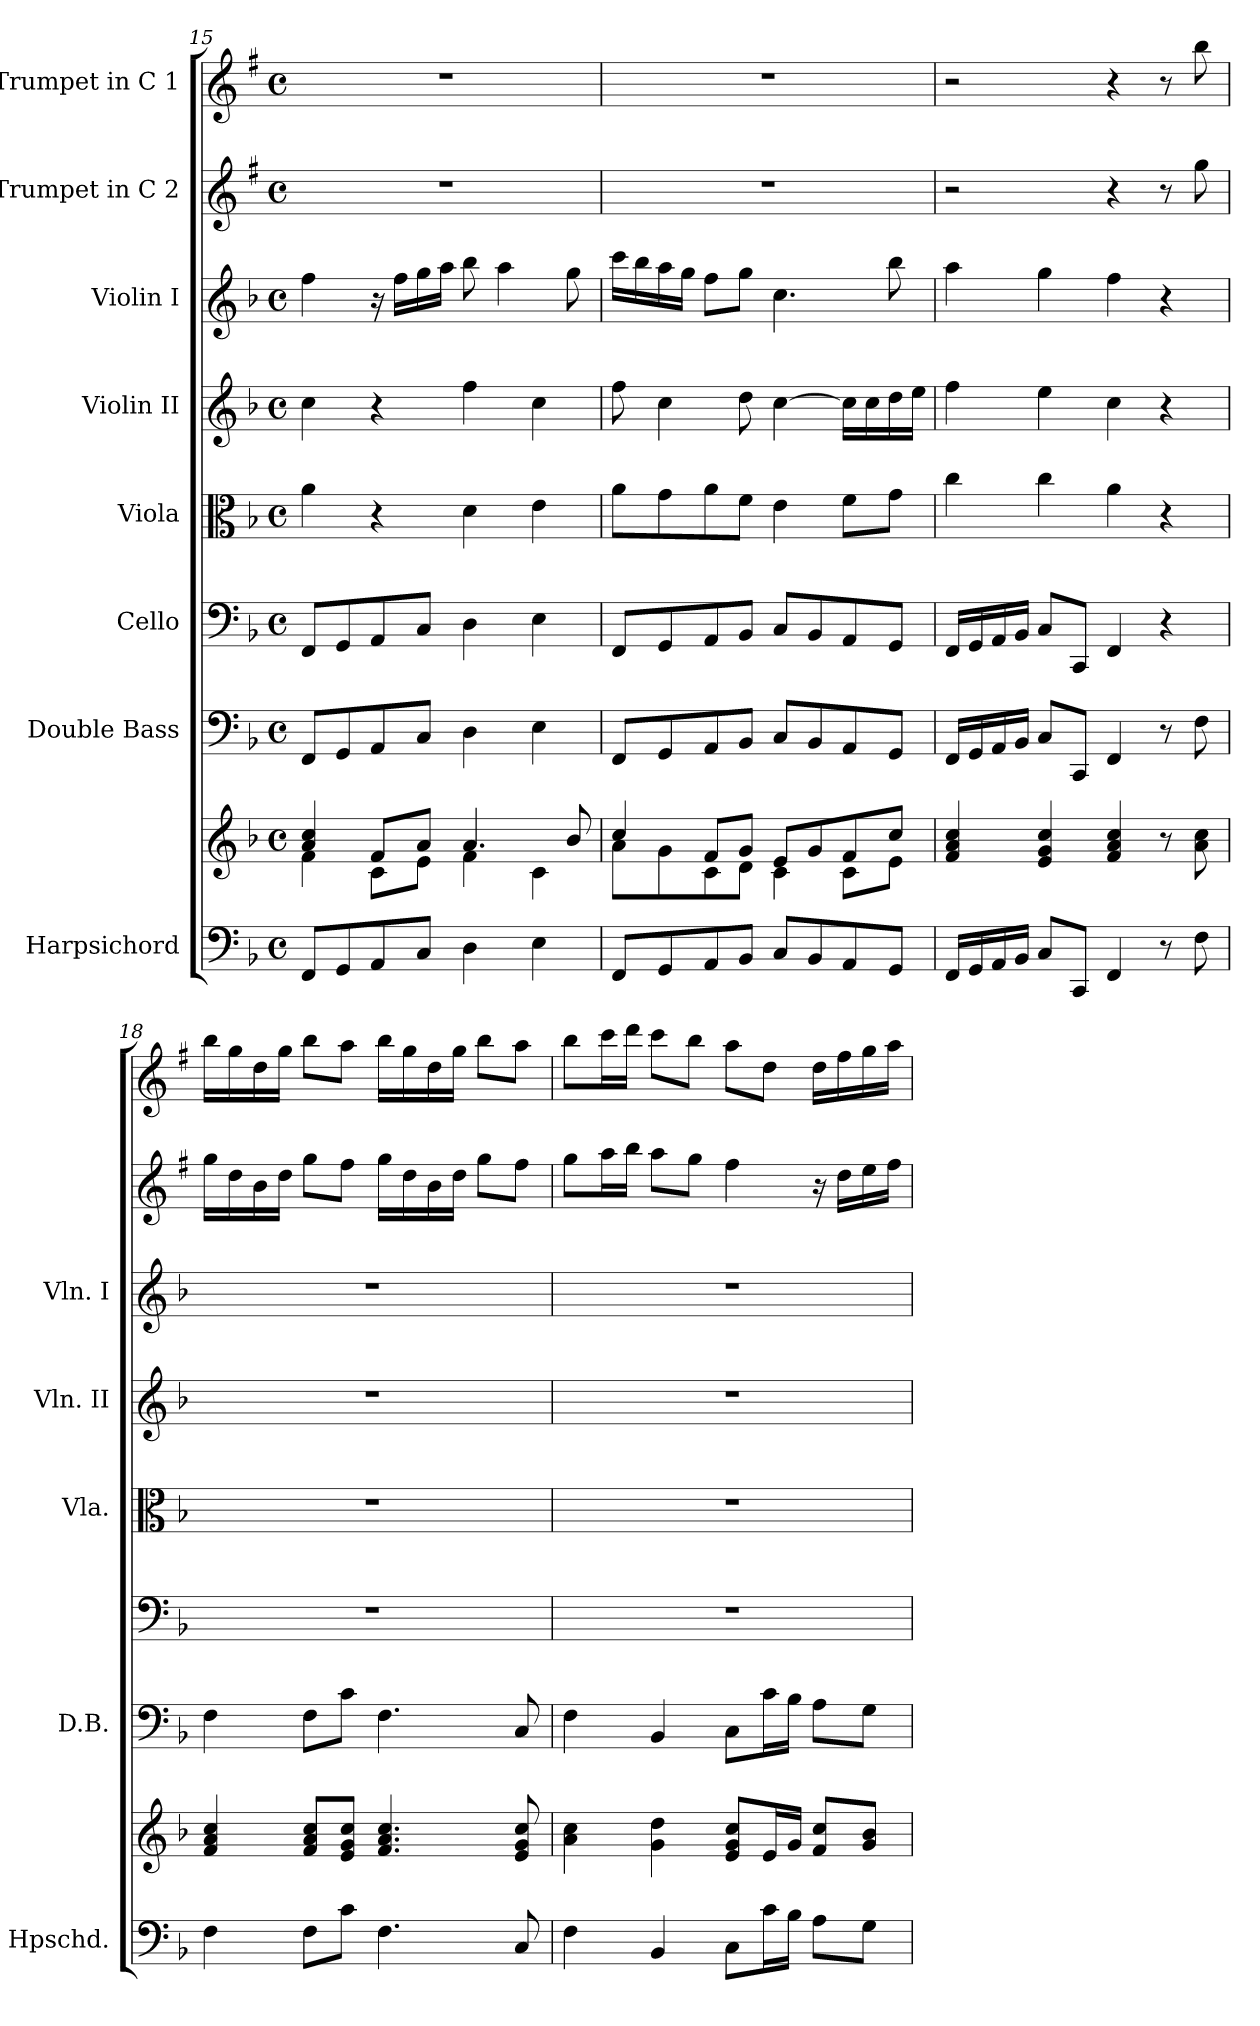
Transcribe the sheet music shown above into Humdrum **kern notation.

**kern	**kern	**kern	**kern	**kern	**kern	**kern	**kern	**kern
*part8	*part8	*part7	*part6	*part5	*part4	*part3	*part2	*part1
*staff9	*staff8	*staff7	*staff6	*staff5	*staff4	*staff3	*staff2	*staff1
*I"Harpsichord	*	*I"Double Bass	*I"Cello	*I"Viola	*I"Violin II	*I"Violin I	*I"Trumpet in C 2	*I"Trumpet in C 1
*I'Hpschd.	*	*I'D.B.	*	*I'Vla.	*I'Vln. II	*I'Vln. I	*	*
*clefF4	*clefG2	*clefF4	*clefF4	*clefC3	*clefG2	*clefG2	*clefG2	*clefG2
*	*	*ITrd7c12	*	*	*	*	*ITrd1c2	*ITrd1c2
*k[b-]	*k[b-]	*k[b-]	*k[b-]	*k[b-]	*k[b-]	*k[b-]	*k[b-]	*k[b-]
*F:	*F:	*F:	*F:	*F:	*F:	*F:	*F:	*F:
*M4/4	*M4/4	*M4/4	*M4/4	*M4/4	*M4/4	*M4/4	*M4/4	*M4/4
*met(c)	*met(c)	*met(c)	*met(c)	*met(c)	*met(c)	*met(c)	*met(c)	*met(c)
=15	=15	=15	=15	=15	=15	=15	=15	=15
*	*^	*	*	*	*	*	*	*
8FF/L	4a/ 4cc/	4f\	8FFF/L	8FF/L	4a\	4cc\	4ff\	1r	1r
8GG/	.	.	8GGG/	8GG/	.	.	.	.	.
8AA/	8f/L	8c\L	8AAA/	8AA/	4r	4r	16r	.	.
.	.	.	.	.	.	.	16ff\LL	.	.
8C/J	8a/J	8e\J	8CC/J	8C/J	.	.	16gg\	.	.
.	.	.	.	.	.	.	16aa\JJ	.	.
4D\	4.a/	4f\	4DD\	4D\	4d\	4ff\	8bb-\	.	.
.	.	.	.	.	.	.	4aa\	.	.
4E\	.	4c\	4EE\	4E\	4e\	4cc\	.	.	.
.	8b-/	.	.	.	.	.	8gg\	.	.
!!LO:PB:g=z
=16	=16	=16	=16	=16	=16	=16	=16	=16	=16
8FF/L	4cc/	8a\L	8FFF/L	8FF/L	8a\L	8ff\	16ccc\LL	1r	1r
.	.	.	.	.	.	.	16bb-\	.	.
8GG/	.	8g\	8GGG/	8GG/	8g\	4cc\	16aa\	.	.
.	.	.	.	.	.	.	16gg\JJ	.	.
8AA/	8f/L	8c\	8AAA/	8AA/	8a\	.	8ff\L	.	.
8BB-/J	8g/J	8d\J	8BBB-/J	8BB-/J	8f\J	8dd\	8gg\J	.	.
8C/L	8e/L	4c\	8CC/L	8C/L	4e\	[4cc\	4.cc\	.	.
8BB-/	8g/	.	8BBB-/	8BB-/	.	.	.	.	.
8AA/	8f/	8c\L	8AAA/	8AA/	8f\L	16cc\LL]	.	.	.
.	.	.	.	.	.	16cc\	.	.	.
8GG/J	8cc/J	8e\J	8GGG/J	8GG/J	8g\J	16dd\	8bb-\	.	.
.	.	.	.	.	.	16ee\JJ	.	.	.
*	*v	*v	*	*	*	*	*	*	*
=17	=17	=17	=17	=17	=17	=17	=17	=17
16FF/LL	4f/ 4a/ 4cc/	16FFF/LL	16FF/LL	4cc\	4ff\	4aa\	2r	2r
16GG/	.	16GGG/	16GG/	.	.	.	.	.
16AA/	.	16AAA/	16AA/	.	.	.	.	.
16BB-/JJ	.	16BBB-/JJ	16BB-/JJ	.	.	.	.	.
8C/L	4e/ 4g/ 4cc/	8CC/L	8C/L	4cc\	4ee\	4gg\	.	.
8CC/J	.	8CCC/J	8CC/J	.	.	.	.	.
4FF/	4f/ 4a/ 4cc/	4FFF/	4FF/	4a\	4cc\	4ff\	4r	4r
8r	8r	8r	4r	4r	4r	4r	8r	8r
8F\	8a\ 8cc\	8FF\	.	.	.	.	8ff\	8aa\
=18	=18	=18	=18	=18	=18	=18	=18	=18
4F\	4f/ 4a/ 4cc/	4FF\	1r	1r	1r	1r	16ff\LL	16aa\LL
.	.	.	.	.	.	.	16cc\	16ff\
.	.	.	.	.	.	.	16a\	16cc\
.	.	.	.	.	.	.	16cc\JJ	16ff\JJ
8F\L	8f/ 8a/ 8cc/L	8FF\L	.	.	.	.	8ff\L	8aa\L
8c\J	8e/ 8g/ 8cc/J	8C\J	.	.	.	.	8ee\J	8gg\J
4.F\	4.f/ 4.a/ 4.cc/	4.FF\	.	.	.	.	16ff\LL	16aa\LL
.	.	.	.	.	.	.	16cc\	16ff\
.	.	.	.	.	.	.	16a\	16cc\
.	.	.	.	.	.	.	16cc\JJ	16ff\JJ
.	.	.	.	.	.	.	8ff\L	8aa\L
8C/	8e/ 8g/ 8cc/	8CC/	.	.	.	.	8ee\J	8gg\J
!!LO:PB:g=z
=19	=19	=19	=19	=19	=19	=19	=19	=19
4F\	4a\ 4cc\	4FF\	1r	1r	1r	1r	8ff\L	8aa\L
.	.	.	.	.	.	.	16gg\L	16bb-\L
.	.	.	.	.	.	.	16aa\JJ	16ccc\JJ
4BB-/	4g\ 4dd\	4BBB-/	.	.	.	.	8gg\L	8bb-\L
.	.	.	.	.	.	.	8ff\J	8aa\J
8C\L	8e/ 8g/ 8cc/L	8CC\L	.	.	.	.	4ee\	8gg\L
16c\L	16e/L	16C\L	.	.	.	.	.	8cc\J
16B-\JJ	16g/JJ	16BB-\JJ	.	.	.	.	.	.
8A\L	8f/ 8cc/L	8AA\L	.	.	.	.	16r	16cc\LL
.	.	.	.	.	.	.	16cc\LL	16ee\
8G\J	8g/ 8b-/J	8GG\J	.	.	.	.	16dd\	16ff\
.	.	.	.	.	.	.	16ee\JJ	16gg\JJ
=	=	=	=	=	=	=	=	=
*-	*-	*-	*-	*-	*-	*-	*-	*-
